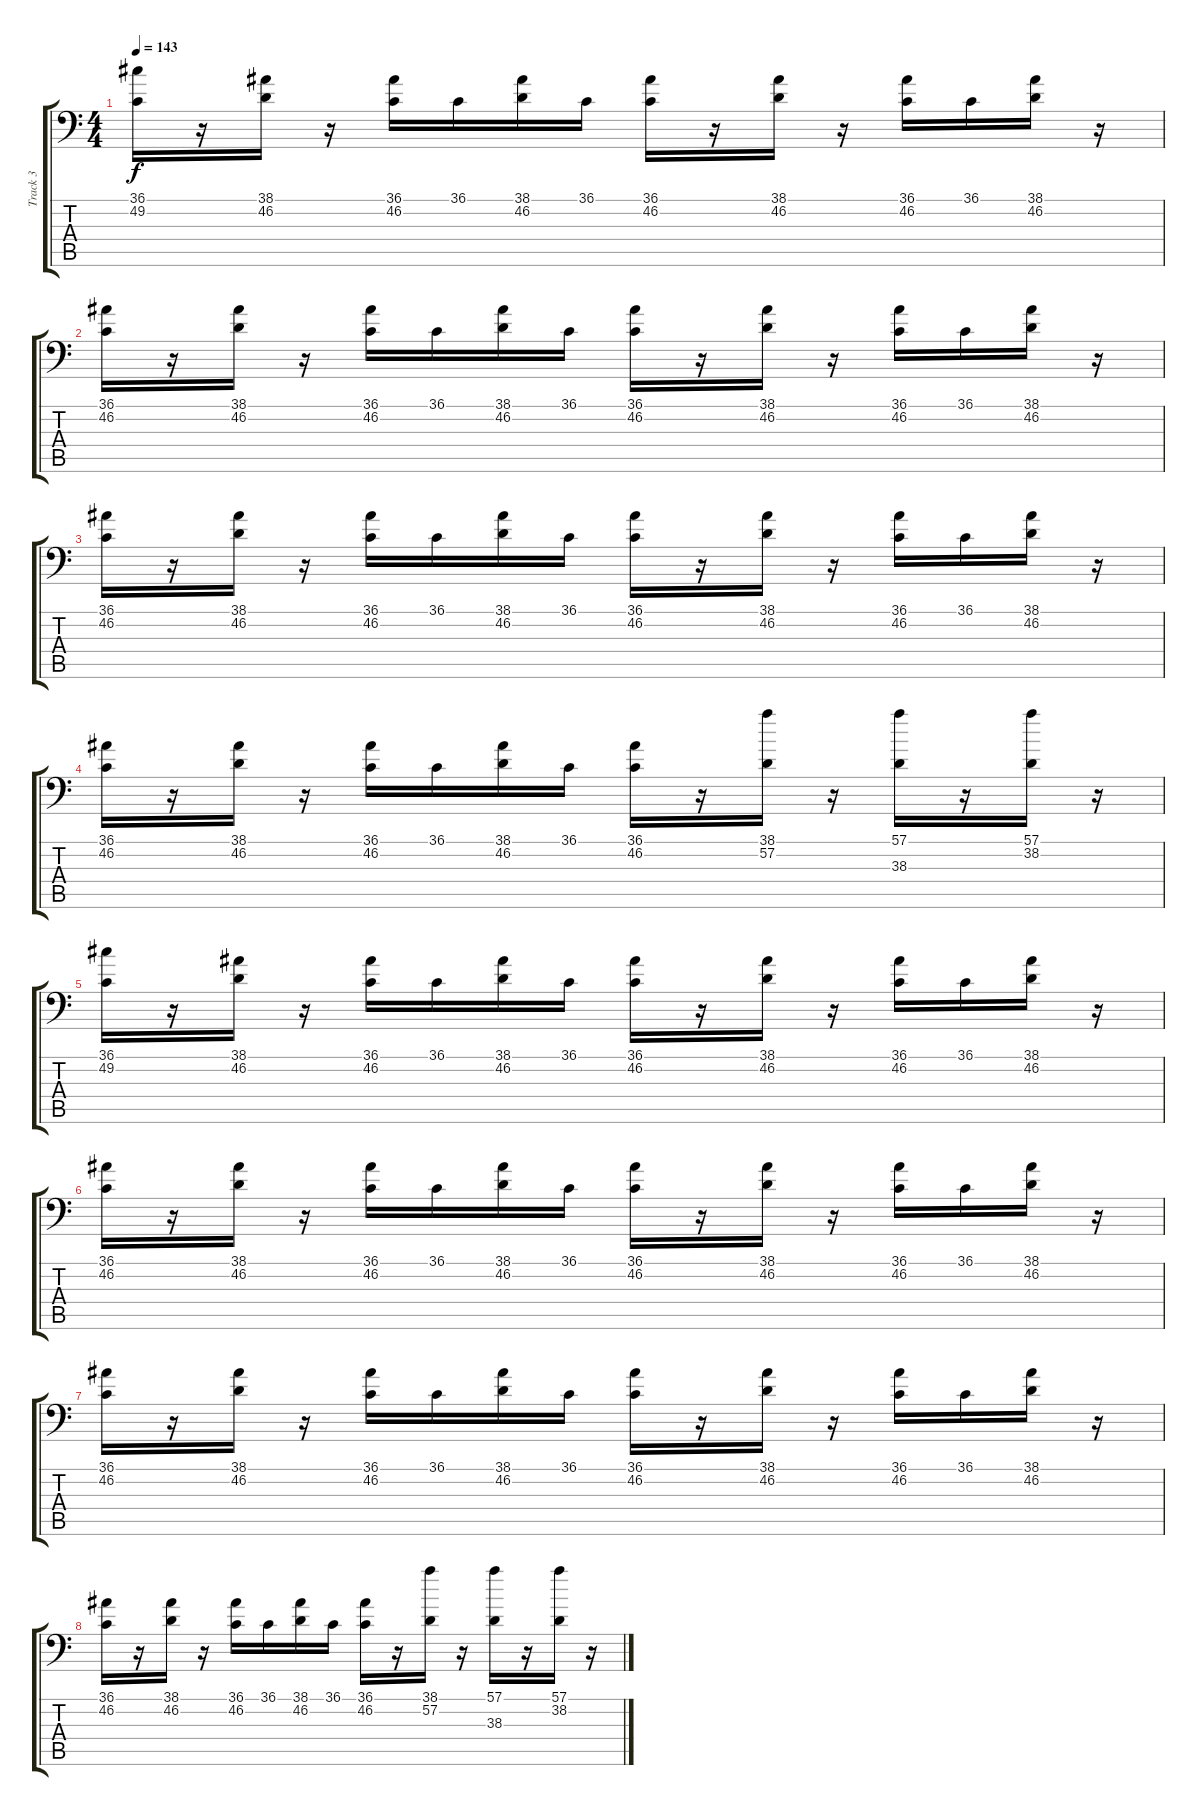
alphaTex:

\track ("Track 3" "Track 3") {instrument acousticgrandpiano}
\staff {score tabs}
\tuning (C-1 C-1 C-1 C-1 C-1 C-1) {hide}
\ts (4 4)
\tempo 143
\clef f4
\ks c
(36.1 49.2).16{dy f} r.16 (38.1 46.2).16 r.16 (36.1 46.2).16 36.1.16 (38.1 46.2).16 36.1.16 (36.1 46.2).16 r.16 (38.1 46.2).16 r.16 (36.1 46.2).16 36.1.16 (38.1 46.2).16 r.16 |
(36.1 46.2).16 r.16 (38.1 46.2).16 r.16 (36.1 46.2).16 36.1.16 (38.1 46.2).16 36.1.16 (36.1 46.2).16 r.16 (38.1 46.2).16 r.16 (36.1 46.2).16 36.1.16 (38.1 46.2).16 r.16 |
(36.1 46.2).16 r.16 (38.1 46.2).16 r.16 (36.1 46.2).16 36.1.16 (38.1 46.2).16 36.1.16 (36.1 46.2).16 r.16 (38.1 46.2).16 r.16 (36.1 46.2).16 36.1.16 (38.1 46.2).16 r.16 |
(36.1 46.2).16 r.16 (38.1 46.2).16 r.16 (36.1 46.2).16 36.1.16 (38.1 46.2).16 36.1.16 (36.1 46.2).16 r.16 (38.1 57.2).16 r.16 (57.1 38.3).16 r.16 (57.1 38.2).16 r.16 |
(36.1 49.2).16 r.16 (38.1 46.2).16 r.16 (36.1 46.2).16 36.1.16 (38.1 46.2).16 36.1.16 (36.1 46.2).16 r.16 (38.1 46.2).16 r.16 (36.1 46.2).16 36.1.16 (38.1 46.2).16 r.16 |
(36.1 46.2).16 r.16 (38.1 46.2).16 r.16 (36.1 46.2).16 36.1.16 (38.1 46.2).16 36.1.16 (36.1 46.2).16 r.16 (38.1 46.2).16 r.16 (36.1 46.2).16 36.1.16 (38.1 46.2).16 r.16 |
(36.1 46.2).16 r.16 (38.1 46.2).16 r.16 (36.1 46.2).16 36.1.16 (38.1 46.2).16 36.1.16 (36.1 46.2).16 r.16 (38.1 46.2).16 r.16 (36.1 46.2).16 36.1.16 (38.1 46.2).16 r.16 |
(36.1 46.2).16 r.16 (38.1 46.2).16 r.16 (36.1 46.2).16 36.1.16 (38.1 46.2).16 36.1.16 (36.1 46.2).16 r.16 (38.1 57.2).16 r.16 (57.1 38.3).16 r.16 (57.1 38.2).16 r.16
